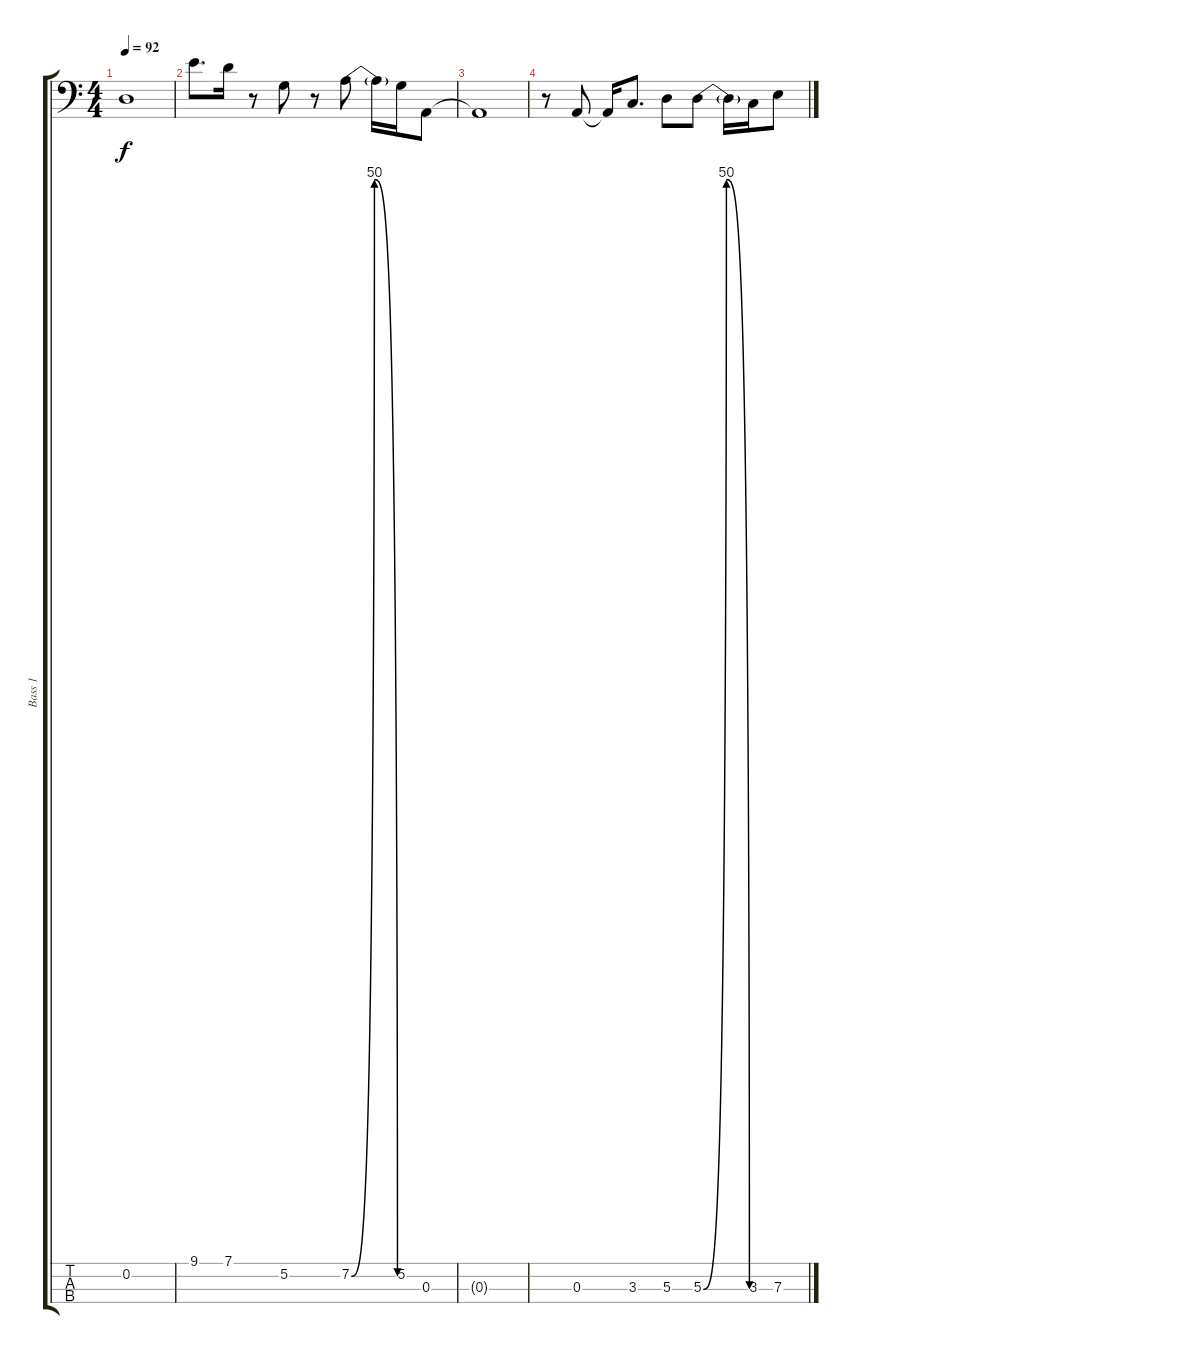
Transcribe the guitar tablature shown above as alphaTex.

\track ("Bass 1" "Bass 1") {instrument electricbassfinger}
\staff {score tabs}
\tuning (G2 D2 A1 E1) {hide}
\ts (4 4)
\tempo 92
\clef f4
\ks c
0.2{t}.1{dy f} |
9.1.8{d} 7.1.16 r.8 5.2.8 r.8 7.2{be (bendrelease 0 0 150 200 150 200 300 0)}.8 7.2{t}.16 5.2.16 0.3.8 |
0.3{t}.1 |
r.8 0.3.8 0.3{t}.16 3.3.8{d} 5.3.8 5.3{be (bendrelease 0 0 150 200 150 200 300 0)}.8 5.3{t}.16 3.3.16 7.3.8
